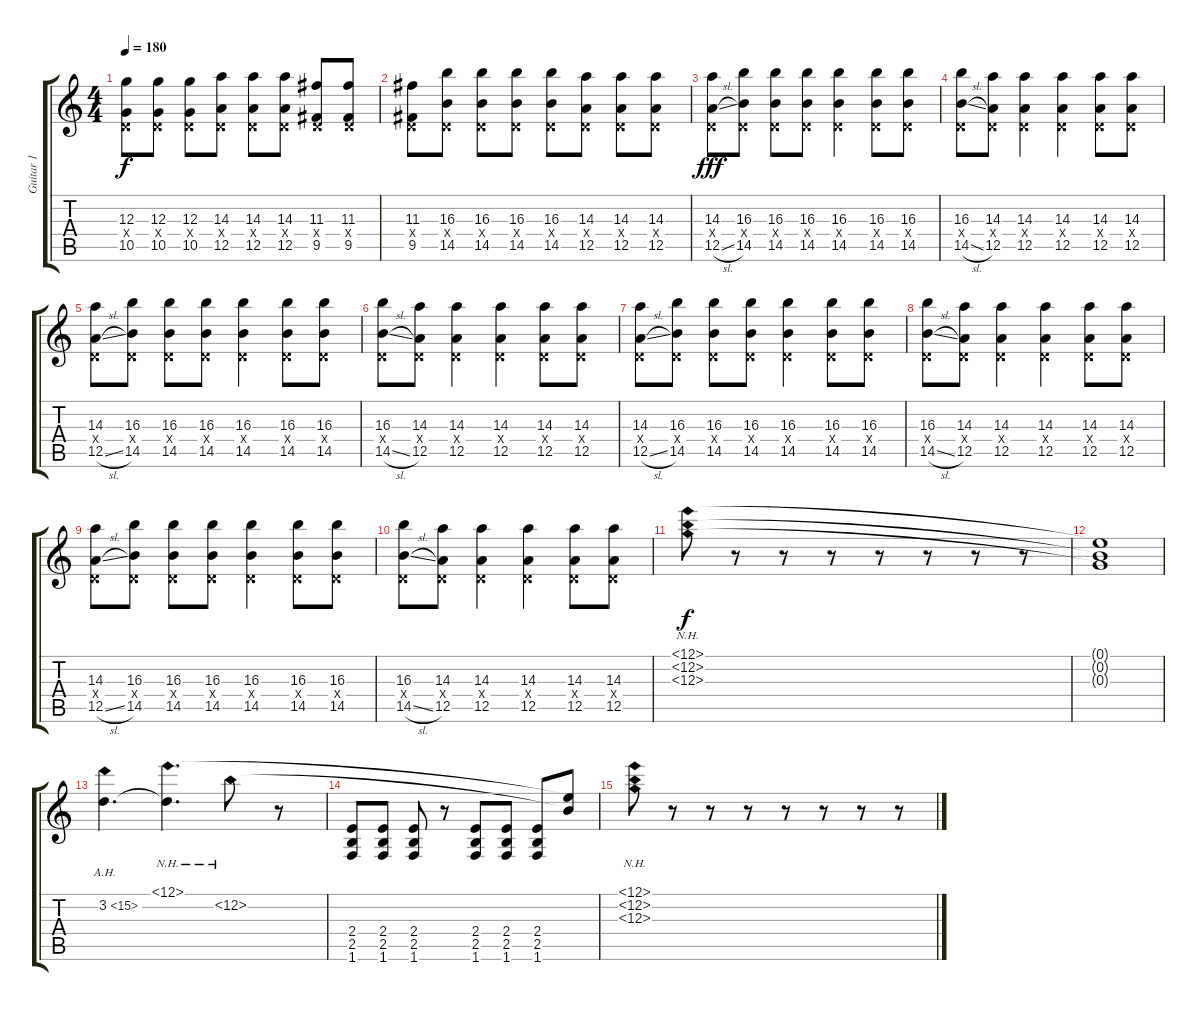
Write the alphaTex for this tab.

\track ("Guitar 1" "Guitar 1") {instrument overdrivenguitar}
\staff {score tabs}
\tuning (E4 B3 G3 D3 A2 E2) {hide}
\ts (4 4)
\tempo 180
\clef g2
\ks c
(12.3 0.4{x} 10.5).8{dy f} (12.3 0.4{x} 10.5).8 (12.3 0.4{x} 10.5).8 (14.3 0.4{x} 12.5).8 (14.3 0.4{x} 12.5).8 (14.3 0.4{x} 12.5).8 (11.3 0.4{x} 9.5).8 (11.3 0.4{x} 9.5).8 |
(11.3 0.4{x} 9.5).8 (16.3 0.4{x} 14.5).8 (16.3 0.4{x} 14.5).8 (16.3 0.4{x} 14.5).8 (16.3 0.4{x} 14.5).8 (14.3 0.4{x} 12.5).8 (14.3 0.4{x} 12.5).8 (14.3 0.4{x} 12.5).8 |
(14.3 0.4{x} 12.5{sl}).8{dy fff} (16.3 0.4{x} 14.5).8 (16.3 0.4{x} 14.5).8 (16.3 0.4{x} 14.5).8 (16.3 0.4{x} 14.5).4 (16.3 0.4{x} 14.5).8 (16.3 0.4{x} 14.5).8 |
(16.3 0.4{x} 14.5{sl}).8 (14.3 0.4{x} 12.5).8 (14.3 0.4{x} 12.5).4 (14.3 0.4{x} 12.5).4 (14.3 0.4{x} 12.5).8 (14.3 0.4{x} 12.5).8 |
(14.3 0.4{x} 12.5{sl}).8 (16.3 0.4{x} 14.5).8 (16.3 0.4{x} 14.5).8 (16.3 0.4{x} 14.5).8 (16.3 0.4{x} 14.5).4 (16.3 0.4{x} 14.5).8 (16.3 0.4{x} 14.5).8 |
(16.3 0.4{x} 14.5{sl}).8 (14.3 0.4{x} 12.5).8 (14.3 0.4{x} 12.5).4 (14.3 0.4{x} 12.5).4 (14.3 0.4{x} 12.5).8 (14.3 0.4{x} 12.5).8 |
(14.3 0.4{x} 12.5{sl}).8 (16.3 0.4{x} 14.5).8 (16.3 0.4{x} 14.5).8 (16.3 0.4{x} 14.5).8 (16.3 0.4{x} 14.5).4 (16.3 0.4{x} 14.5).8 (16.3 0.4{x} 14.5).8 |
(16.3 0.4{x} 14.5{sl}).8 (14.3 0.4{x} 12.5).8 (14.3 0.4{x} 12.5).4 (14.3 0.4{x} 12.5).4 (14.3 0.4{x} 12.5).8 (14.3 0.4{x} 12.5).8 |
(14.3 0.4{x} 12.5{sl}).8 (16.3 0.4{x} 14.5).8 (16.3 0.4{x} 14.5).8 (16.3 0.4{x} 14.5).8 (16.3 0.4{x} 14.5).4 (16.3 0.4{x} 14.5).8 (16.3 0.4{x} 14.5).8 |
(16.3 0.4{x} 14.5{sl}).8 (14.3 0.4{x} 12.5).8 (14.3 0.4{x} 12.5).4 (14.3 0.4{x} 12.5).4 (14.3 0.4{x} 12.5).8 (14.3 0.4{x} 12.5).8 |
(0.1{nh} 0.2{nh} 0.3{nh}).8{dy f} r.8 r.8 r.8 r.8 r.8 r.8 r.8 |
(0.1{t} 0.2{t} 0.3{t}).1 |
3.2{ah 12}.4{d} (0.1{nh} 3.2{t}).4{d} 0.2{nh}.8 r.8 |
(2.4 2.5 1.6).8 (2.4 2.5 1.6).8 (2.4 2.5 1.6).8 r.8 (2.4 2.5 1.6).8 (2.4 2.5 1.6).8 (2.4 2.5 1.6).8 (0.1{t} 0.2{t}).8 |
(0.1{nh} 0.2{nh} 0.3{nh}).8 r.8 r.8 r.8 r.8 r.8 r.8 r.8
